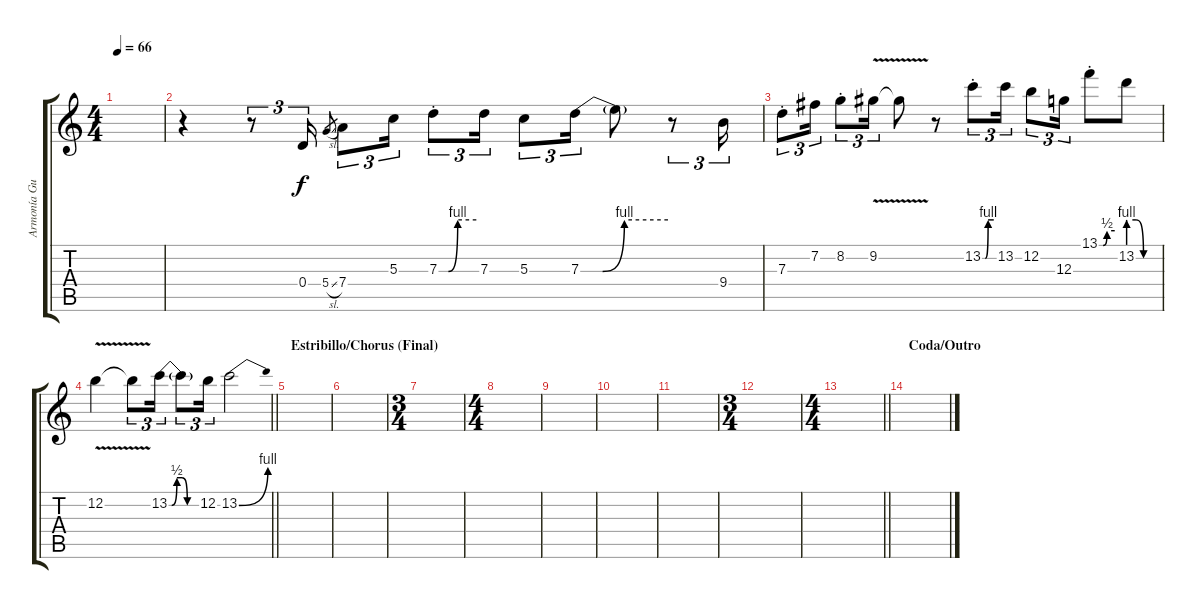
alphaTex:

\track ("Armonía Guitarra (Charlie Starr)" "Armonía Gu") {instrument overdrivenguitar}
\staff {score tabs}
\tuning (E4 B3 G3 D3 A2 E2) {hide}
\ts (4 4)
\tempo 66
\clef g2
\ks c
|
r.4 r.8{tu (3 2)} 0.4.16{tu (3 2)} 5.4{sl}.8{gr} 7.4.8{tu (3 2)} 5.3.16{tu (3 2)} 7.3{be (custom 0 0 15 0 30 4 60 4) st}.8{tu (3 2)} 7.3.16{tu (3 2)} 5.3.8{tu (3 2)} 7.3{be (custom 0 0 15 0 30 4 60 4)}.16{tu (3 2)} 7.3{t}.8 r.8{tu (3 2)} 9.4.16{tu (3 2)} |
7.3{st}.8{tu (3 2)} 7.2.16{tu (3 2)} 8.2{st}.8{tu (3 2)} 9.2{v}.16{tu (3 2)} 9.2{t}.8 r.8 13.2{be (custom 0 0 15 0 30 4 60 4) st}.8{tu (3 2)} 13.2.16{tu (3 2)} 12.2.8{tu (3 2)} 12.3.16{tu (3 2)} 13.1{be (custom 0 0 15 0 30 2 60 2) st}.8 13.2{be (custom 0 4 15 4 30 0 60 0)}.8 |
\barLineRight lightlight
12.2{v}.4 12.2{t}.8{tu (3 2)} 13.2{be (custom 0 0 5 0 15 2 25 2 35 0 60 0)}.16{tu (3 2)} 13.2{t}.8{tu (3 2)} 12.2.16{tu (3 2)} 13.2{be (bend 0 0 60 4)}.2 |
\section ("" "Estribillo/Chorus (Final)")
|
|
\ts (3 4)
|
\ts (4 4)
|
|
|
|
\ts (3 4)
|
\ts (4 4)
\barLineRight lightlight
|
\section ("" "Coda/Outro")
